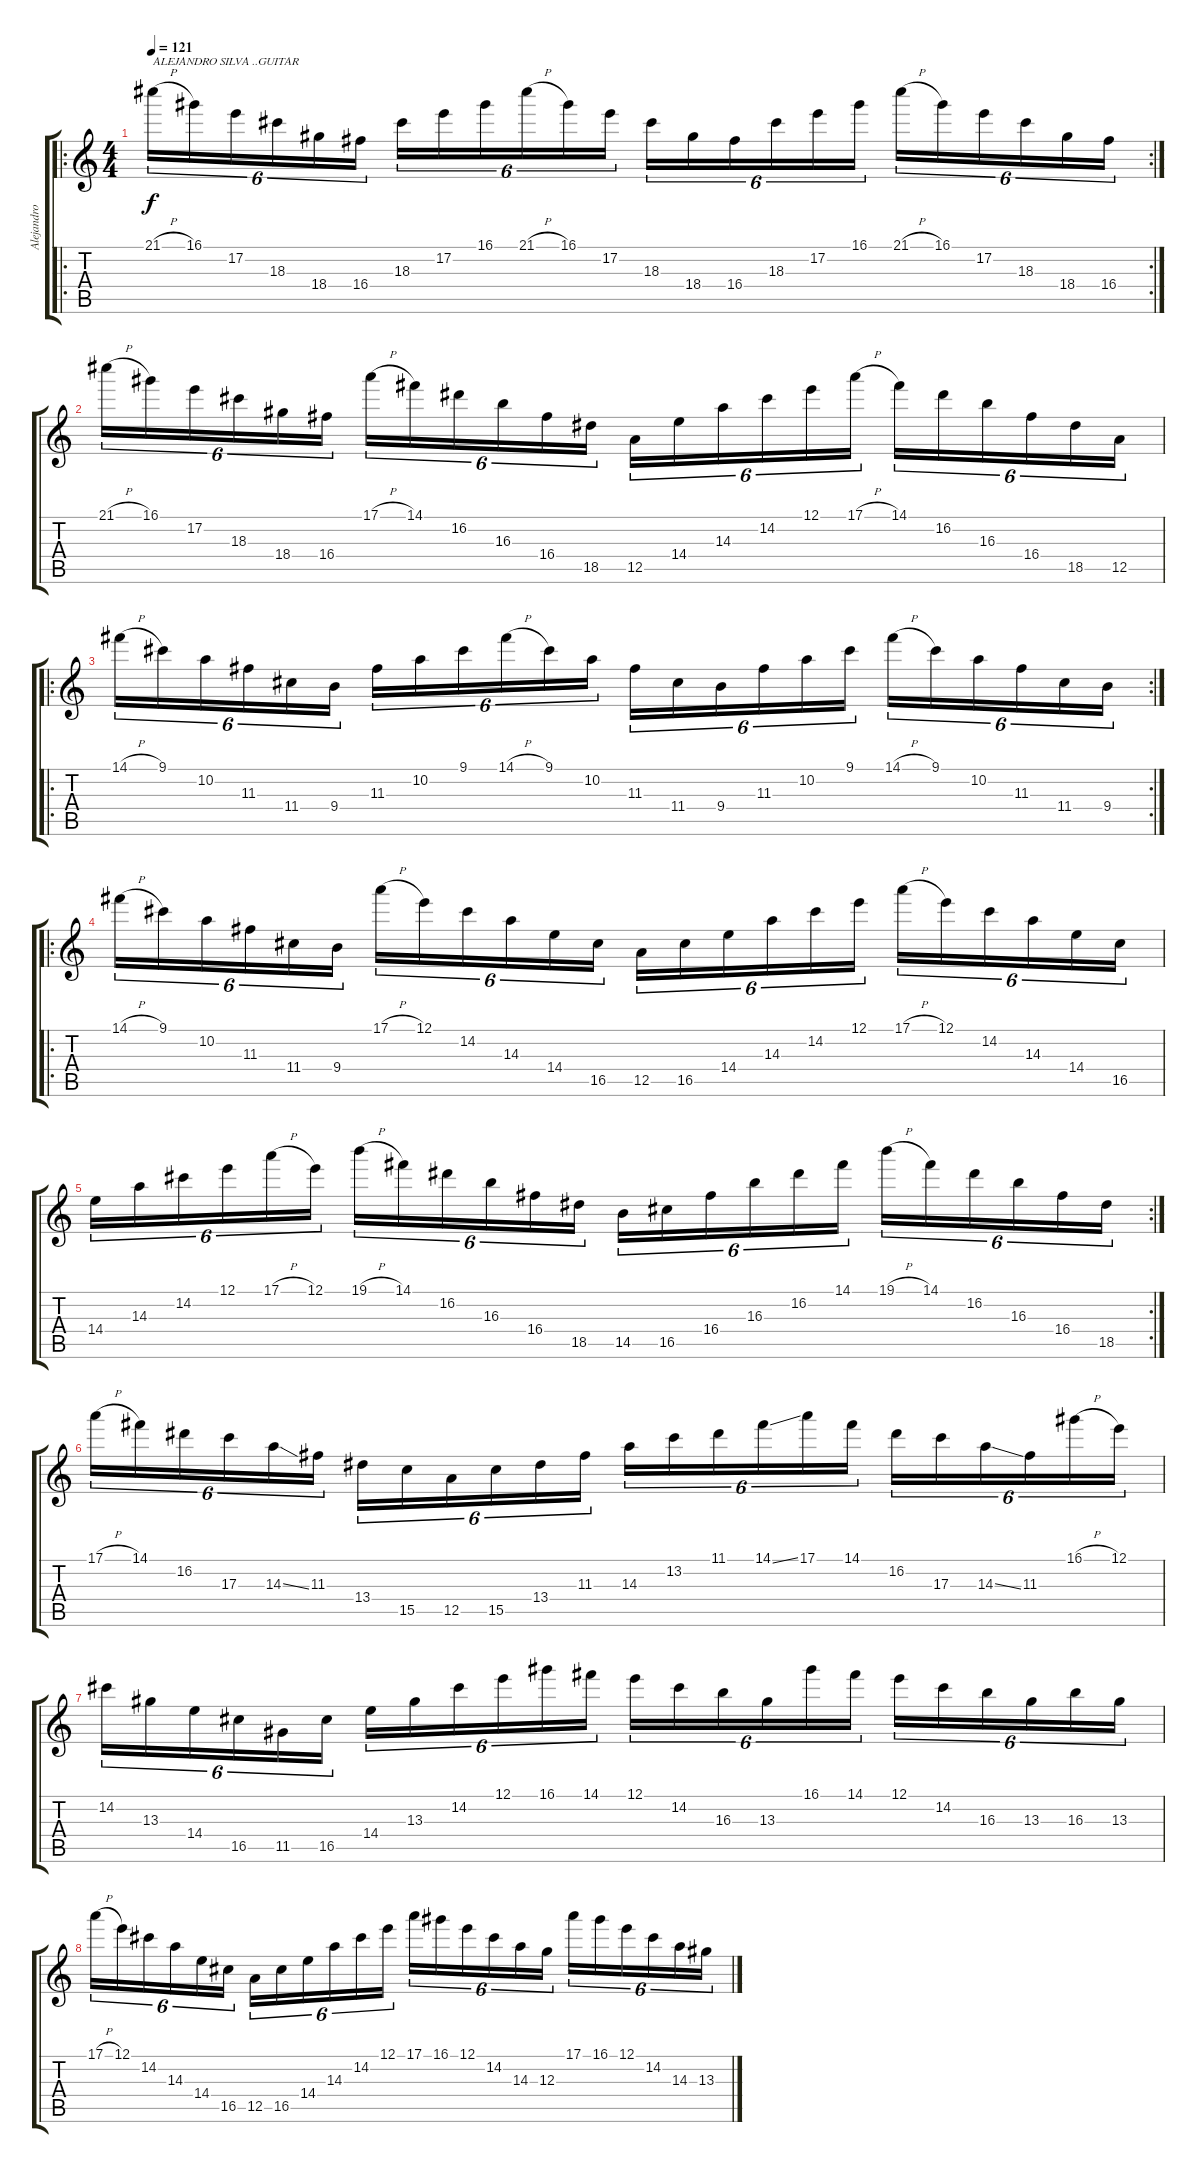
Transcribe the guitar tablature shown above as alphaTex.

\track ("Alejandro Silva" "Alejandro ") {instrument overdrivenguitar}
\staff {score tabs}
\tuning (E4 B3 G3 D3 A2 E2) {hide}
\ro
\rc 2
\ts (4 4)
\tempo 121
\clef g2
\ks c
21.1{h}.16{tu (6 4) txt "ALEJANDRO SILVA ..GUITAR" dy f instrument overdrivenguitar} 16.1.16{tu (6 4)} 17.2.16{tu (6 4)} 18.3.16{tu (6 4)} 18.4.16{tu (6 4)} 16.4.16{tu (6 4)} 18.3.16{tu (6 4)} 17.2.16{tu (6 4)} 16.1.16{tu (6 4)} 21.1{h}.16{tu (6 4)} 16.1.16{tu (6 4)} 17.2.16{tu (6 4)} 18.3.16{tu (6 4)} 18.4.16{tu (6 4)} 16.4.16{tu (6 4)} 18.3.16{tu (6 4)} 17.2.16{tu (6 4)} 16.1.16{tu (6 4)} 21.1{h}.16{tu (6 4)} 16.1.16{tu (6 4)} 17.2.16{tu (6 4)} 18.3.16{tu (6 4)} 18.4.16{tu (6 4)} 16.4.16{tu (6 4)} |
21.1{h}.16{tu (6 4)} 16.1.16{tu (6 4)} 17.2.16{tu (6 4)} 18.3.16{tu (6 4)} 18.4.16{tu (6 4)} 16.4.16{tu (6 4)} 17.1{h}.16{tu (6 4)} 14.1.16{tu (6 4)} 16.2.16{tu (6 4)} 16.3.16{tu (6 4)} 16.4.16{tu (6 4)} 18.5.16{tu (6 4)} 12.5.16{tu (6 4)} 14.4.16{tu (6 4)} 14.3.16{tu (6 4)} 14.2.16{tu (6 4)} 12.1.16{tu (6 4)} 17.1{h}.16{tu (6 4)} 14.1.16{tu (6 4)} 16.2.16{tu (6 4)} 16.3.16{tu (6 4)} 16.4.16{tu (6 4)} 18.5.16{tu (6 4)} 12.5.16{tu (6 4)} |
\ro
\rc 2
14.1{h}.16{tu (6 4)} 9.1.16{tu (6 4)} 10.2.16{tu (6 4)} 11.3.16{tu (6 4)} 11.4.16{tu (6 4)} 9.4.16{tu (6 4)} 11.3.16{tu (6 4)} 10.2.16{tu (6 4)} 9.1.16{tu (6 4)} 14.1{h}.16{tu (6 4)} 9.1.16{tu (6 4)} 10.2.16{tu (6 4)} 11.3.16{tu (6 4)} 11.4.16{tu (6 4)} 9.4.16{tu (6 4)} 11.3.16{tu (6 4)} 10.2.16{tu (6 4)} 9.1.16{tu (6 4)} 14.1{h}.16{tu (6 4)} 9.1.16{tu (6 4)} 10.2.16{tu (6 4)} 11.3.16{tu (6 4)} 11.4.16{tu (6 4)} 9.4.16{tu (6 4)} |
\ro
14.1{h}.16{tu (6 4)} 9.1.16{tu (6 4)} 10.2.16{tu (6 4)} 11.3.16{tu (6 4)} 11.4.16{tu (6 4)} 9.4.16{tu (6 4)} 17.1{h}.16{tu (6 4)} 12.1.16{tu (6 4)} 14.2.16{tu (6 4)} 14.3.16{tu (6 4)} 14.4.16{tu (6 4)} 16.5.16{tu (6 4)} 12.5.16{tu (6 4)} 16.5.16{tu (6 4)} 14.4.16{tu (6 4)} 14.3.16{tu (6 4)} 14.2.16{tu (6 4)} 12.1.16{tu (6 4)} 17.1{h}.16{tu (6 4)} 12.1.16{tu (6 4)} 14.2.16{tu (6 4)} 14.3.16{tu (6 4)} 14.4.16{tu (6 4)} 16.5.16{tu (6 4)} |
\rc 2
14.4.16{tu (6 4)} 14.3.16{tu (6 4)} 14.2.16{tu (6 4)} 12.1.16{tu (6 4)} 17.1{h}.16{tu (6 4)} 12.1.16{tu (6 4)} 19.1{h}.16{tu (6 4)} 14.1.16{tu (6 4)} 16.2.16{tu (6 4)} 16.3.16{tu (6 4)} 16.4.16{tu (6 4)} 18.5.16{tu (6 4)} 14.5.16{tu (6 4)} 16.5.16{tu (6 4)} 16.4.16{tu (6 4)} 16.3.16{tu (6 4)} 16.2.16{tu (6 4)} 14.1.16{tu (6 4)} 19.1{h}.16{tu (6 4)} 14.1.16{tu (6 4)} 16.2.16{tu (6 4)} 16.3.16{tu (6 4)} 16.4.16{tu (6 4)} 18.5.16{tu (6 4)} |
17.1{h}.16{tu (6 4)} 14.1.16{tu (6 4)} 16.2.16{tu (6 4)} 17.3.16{tu (6 4)} 14.3{ss}.16{tu (6 4)} 11.3.16{tu (6 4)} 13.4.16{tu (6 4)} 15.5.16{tu (6 4)} 12.5.16{tu (6 4)} 15.5.16{tu (6 4)} 13.4.16{tu (6 4)} 11.3.16{tu (6 4)} 14.3.16{tu (6 4)} 13.2.16{tu (6 4)} 11.1.16{tu (6 4)} 14.1{ss}.16{tu (6 4)} 17.1.16{tu (6 4)} 14.1.16{tu (6 4)} 16.2.16{tu (6 4)} 17.3.16{tu (6 4)} 14.3{ss}.16{tu (6 4)} 11.3.16{tu (6 4)} 16.1{h}.16{tu (6 4)} 12.1.16{tu (6 4)} |
14.2.16{tu (6 4)} 13.3.16{tu (6 4)} 14.4.16{tu (6 4)} 16.5.16{tu (6 4)} 11.5.16{tu (6 4)} 16.5.16{tu (6 4)} 14.4.16{tu (6 4)} 13.3.16{tu (6 4)} 14.2.16{tu (6 4)} 12.1.16{tu (6 4)} 16.1.16{tu (6 4)} 14.1.16{tu (6 4)} 12.1.16{tu (6 4)} 14.2.16{tu (6 4)} 16.3.16{tu (6 4)} 13.3.16{tu (6 4)} 16.1.16{tu (6 4)} 14.1.16{tu (6 4)} 12.1.16{tu (6 4)} 14.2.16{tu (6 4)} 16.3.16{tu (6 4)} 13.3.16{tu (6 4)} 16.3.16{tu (6 4)} 13.3.16{tu (6 4)} |
17.1{h}.16{tu (6 4)} 12.1.16{tu (6 4)} 14.2.16{tu (6 4)} 14.3.16{tu (6 4)} 14.4.16{tu (6 4)} 16.5.16{tu (6 4)} 12.5.16{tu (6 4)} 16.5.16{tu (6 4)} 14.4.16{tu (6 4)} 14.3.16{tu (6 4)} 14.2.16{tu (6 4)} 12.1.16{tu (6 4)} 17.1.16{tu (6 4)} 16.1.16{tu (6 4)} 12.1.16{tu (6 4)} 14.2.16{tu (6 4)} 14.3.16{tu (6 4)} 12.3.16{tu (6 4)} 17.1.16{tu (6 4)} 16.1.16{tu (6 4)} 12.1.16{tu (6 4)} 14.2.16{tu (6 4)} 14.3.16{tu (6 4)} 13.3.16{tu (6 4)}
